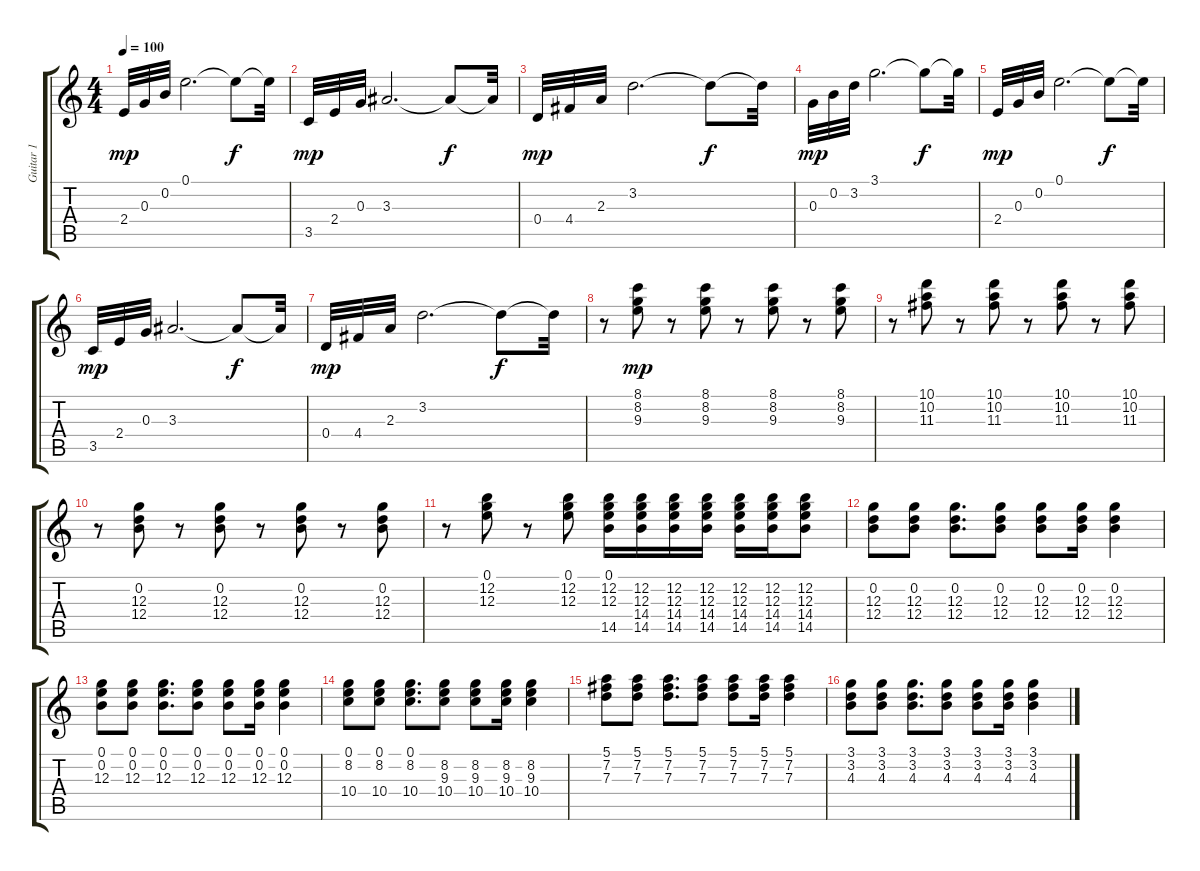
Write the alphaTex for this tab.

\track ("Guitar 1" "Guitar 1") {instrument electricguitarclean}
\staff {score tabs}
\tuning (E4 B3 G3 D3 A2 E2) {hide}
\ts (4 4)
\tempo 100
\clef g2
\ks c
2.4.32{dy mp} 0.3.32 0.2.32 0.1.2{d} 0.1{t}.8{dy f} 0.1{t}.32 |
3.5.32{dy mp} 2.4.32 0.3.32 3.3.2{d} 3.3{t}.8{dy f} 3.3{t}.32 |
0.4.32{dy mp} 4.4.32 2.3.32 3.2.2{d} 3.2{t}.8{dy f} 3.2{t}.32 |
0.3.32{dy mp} 0.2.32 3.2.32 3.1.2{d} 3.1{t}.8{dy f} 3.1{t}.32 |
2.4.32{dy mp} 0.3.32 0.2.32 0.1.2{d} 0.1{t}.8{dy f} 0.1{t}.32 |
3.5.32{dy mp} 2.4.32 0.3.32 3.3.2{d} 3.3{t}.8{dy f} 3.3{t}.32 |
0.4.32{dy mp} 4.4.32 2.3.32 3.2.2{d} 3.2{t}.8{dy f} 3.2{t}.32 |
r.8 (8.1 8.2 9.3).8{dy mp} r.8 (8.1 8.2 9.3).8 r.8 (8.1 8.2 9.3).8 r.8 (8.1 8.2 9.3).8 |
r.8 (10.1 10.2 11.3).8 r.8 (10.1 10.2 11.3).8 r.8 (10.1 10.2 11.3).8 r.8 (10.1 10.2 11.3).8 |
r.8 (0.2 12.3 12.4).8 r.8 (0.2 12.3 12.4).8 r.8 (0.2 12.3 12.4).8 r.8 (0.2 12.3 12.4).8 |
r.8 (0.1 12.2 12.3).8 r.8 (0.1 12.2 12.3).8 (0.1 12.2 12.3 14.5).16 (12.2 12.3 14.4 14.5).16 (12.2 12.3 14.4 14.5).16 (12.2 12.3 14.4 14.5).16 (12.2 12.3 14.4 14.5).16 (12.2 12.3 14.4 14.5).16 (12.2 12.3 14.4 14.5).8 |
(0.2 12.3 12.4).8 (0.2 12.3 12.4).8 (0.2 12.3 12.4).8{d} (0.2 12.3 12.4).8 (0.2 12.3 12.4).8 (0.2 12.3 12.4).16 (0.2 12.3 12.4).4 |
(0.1 0.2 12.3).8 (0.1 0.2 12.3).8 (0.1 0.2 12.3).8{d} (0.1 0.2 12.3).8 (0.1 0.2 12.3).8 (0.1 0.2 12.3).16 (0.1 0.2 12.3).4 |
(0.1 8.2 10.4).8 (0.1 8.2 10.4).8 (0.1 8.2 10.4).8{d} (8.2 9.3 10.4).8 (8.2 9.3 10.4).8 (8.2 9.3 10.4).16 (8.2 9.3 10.4).4 |
(5.1 7.2 7.3).8 (5.1 7.2 7.3).8 (5.1 7.2 7.3).8{d} (5.1 7.2 7.3).8 (5.1 7.2 7.3).8 (5.1 7.2 7.3).16 (5.1 7.2 7.3).4 |
(3.1 3.2 4.3).8 (3.1 3.2 4.3).8 (3.1 3.2 4.3).8{d} (3.1 3.2 4.3).8 (3.1 3.2 4.3).8 (3.1 3.2 4.3).16 (3.1 3.2 4.3).4
